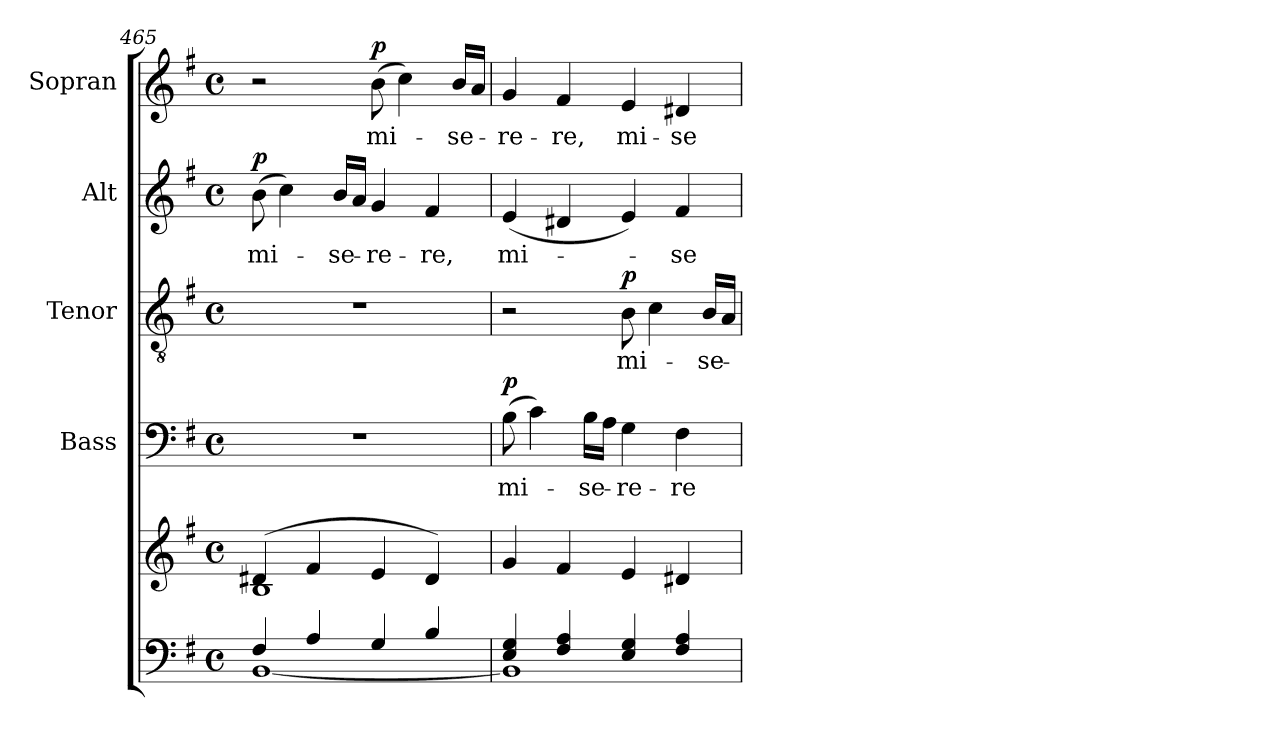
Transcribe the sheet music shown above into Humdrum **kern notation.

**kern	**kern	**kern	**text	**dynam	**kern	**text	**dynam	**kern	**text	**dynam	**kern	**text	**dynam
*part5	*part5	*part4	*part4	*part4	*part3	*part3	*part3	*part2	*part2	*part2	*part1	*part1	*part1
*staff6	*staff5	*staff4	*staff4	*staff4	*staff3	*staff3	*staff3	*staff2	*staff2	*staff2	*staff1	*staff1	*staff1
*	*	*I"Bass	*	*	*I"Tenor	*	*	*I"Alt	*	*	*I"Sopran	*	*
*	*	*I'B.	*	*	*I'T.	*	*	*I'A.	*	*	*I'S.	*	*
*clefF4	*clefG2	*clefF4	*	*	*clefGv2	*	*	*clefG2	*	*	*clefG2	*	*
*k[f#]	*k[f#]	*k[f#]	*	*	*k[f#]	*	*	*k[f#]	*	*	*k[f#]	*	*
*G:	*G:	*G:	*	*	*G:	*	*	*G:	*	*	*G:	*	*
*M4/4	*M4/4	*M4/4	*	*	*M4/4	*	*	*M4/4	*	*	*M4/4	*	*
*met(c)	*met(c)	*met(c)	*	*	*met(c)	*	*	*met(c)	*	*	*met(c)	*	*
=465	=465	=465	=465	=465	=465	=465	=465	=465	=465	=465	=465	=465	=465
*^	*^	*	*	*	*	*	*	*	*	*	*	*	*
!	!	!	!	!	!	!	!	!	!	!	!LO:LY:b	!LO:DY:a	!	!	!
4F#/	[<1BB	(4d#X/	1B	1r	.	.	1r	.	.	(>8b\	mi-	p	2r	.	.
.	.	.	.	.	.	.	.	.	.	4cc\)	.	.	.	.	.
4A/	.	4f#/	.	.	.	.	.	.	.	.	.	.	.	.	.
!	!	!	!	!	!	!	!	!	!	!	!LO:LY:b	!	!	!	!
.	.	.	.	.	.	.	.	.	.	16b/LL	-se-	.	.	.	.
.	.	.	.	.	.	.	.	.	.	16a/JJ	.	.	.	.	.
!	!	!	!	!	!	!	!	!	!	!	!LO:LY:b	!	!	!LO:LY:b	!LO:DY:a
4G/	.	4e/	.	.	.	.	.	.	.	4g/	-re-	.	(>8b\	mi-	p
.	.	.	.	.	.	.	.	.	.	.	.	.	4cc\)	.	.
!	!	!	!	!	!	!	!	!	!	!	!LO:LY:b	!	!	!	!
4B/	.	4d#/)	.	.	.	.	.	.	.	4f#/	-re,	.	.	.	.
!	!	!	!	!	!	!	!	!	!	!	!	!	!	!LO:LY:b	!
.	.	.	.	.	.	.	.	.	.	.	.	.	16b/LL	-se-	.
.	.	.	.	.	.	.	.	.	.	.	.	.	16a/JJ	.	.
*	*	*v	*v	*	*	*	*	*	*	*	*	*	*	*	*
=466	=466	=466	=466	=466	=466	=466	=466	=466	=466	=466	=466	=466	=466	=466
!	!	!	!	!LO:LY:b	!LO:DY:a	!	!	!	!	!LO:LY:b	!	!	!LO:LY:b	!
4E/ 4G/	1BB]	4g/	(>8B\	mi-	p	2r	.	.	(<4e/	mi-	.	4g/	-re-	.
.	.	.	4c\)	.	.	.	.	.	.	.	.	.	.	.
!	!	!	!	!	!	!	!	!	!	!	!	!	!LO:LY:b	!
4F#/ 4A/	.	4f#/	.	.	.	.	.	.	4d#X/	.	.	4f#/	-re,	.
!	!	!	!	!LO:LY:b	!	!	!	!	!	!	!	!	!	!
.	.	.	16B\LL	-se-	.	.	.	.	.	.	.	.	.	.
.	.	.	16A\JJ	.	.	.	.	.	.	.	.	.	.	.
!	!	!	!	!LO:LY:b	!	!	!LO:LY:b	!LO:DY:a	!	!	!	!	!LO:LY:b	!
4E/ 4G/	.	4e/	4G\	-re-	.	8B\	mi-	p	4e/)	.	.	4e/	mi-	.
.	.	.	.	.	.	4c\	.	.	.	.	.	.	.	.
!	!	!	!	!LO:LY:b	!	!	!	!	!	!LO:LY:b	!	!	!LO:LY:b	!
4F#/ 4A/	.	4d#X/	4F#\	-re	.	.	.	.	4f#/	-se-	.	4d#X/	-se-	.
!	!	!	!	!	!	!	!LO:LY:b	!	!	!	!	!	!	!
.	.	.	.	.	.	16B/LL	-se-	.	.	.	.	.	.	.
.	.	.	.	.	.	16A/JJ	.	.	.	.	.	.	.	.
*v	*v	*	*	*	*	*	*	*	*	*	*	*	*	*
=	=	=	=	=	=	=	=	=	=	=	=	=	=
*-	*-	*-	*-	*-	*-	*-	*-	*-	*-	*-	*-	*-	*-
